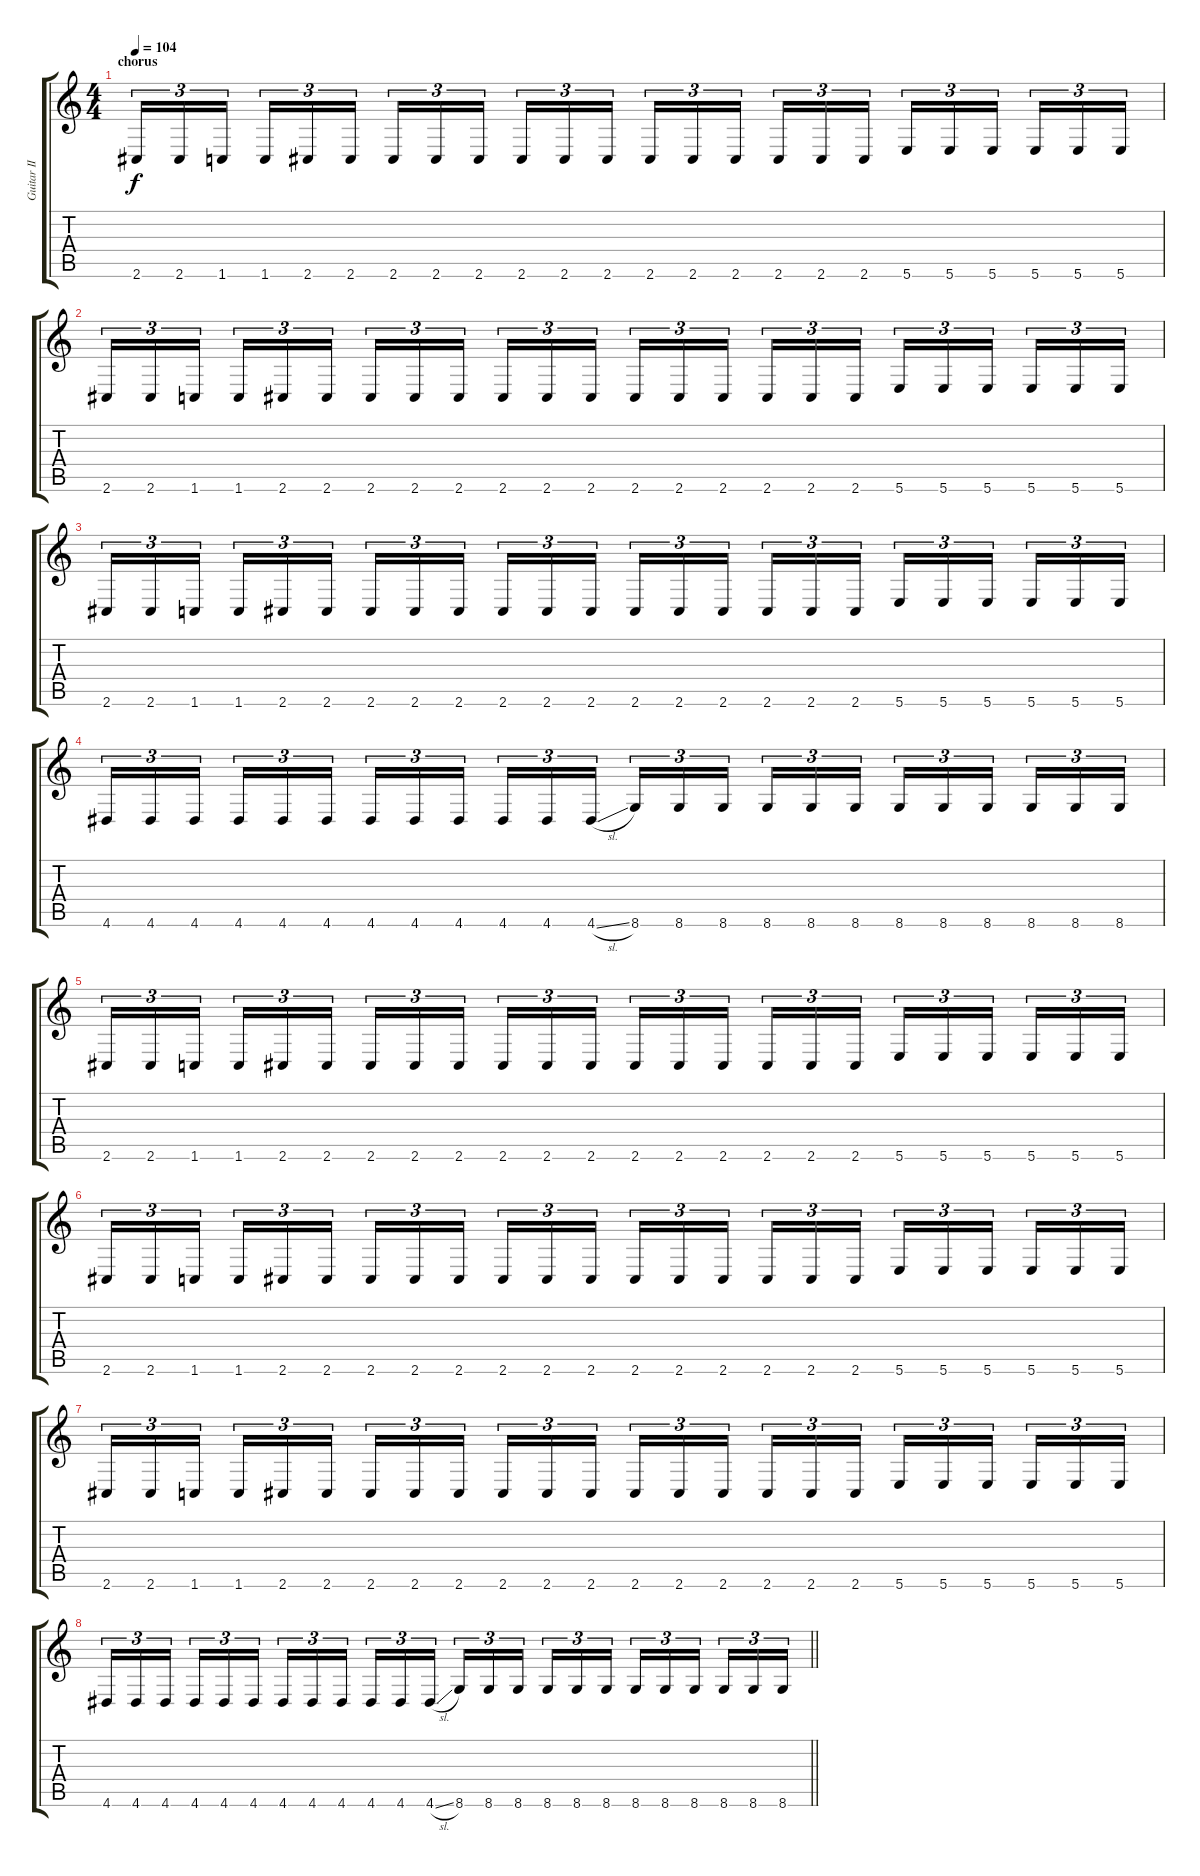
\track ("Guitar II" "Guitar II") {instrument distortionguitar}
\staff {score tabs}
\tuning (B3 Gb3 D3 A2 E2 B1) {hide}
\ts (4 4)
\section ("" "chorus")
\tempo 104
\clef g2
\ks c
2.6.16{tu (3 2) dy f} 2.6.16{tu (3 2)} 1.6.16{tu (3 2) beam splitsecondary} 1.6.16{tu (3 2)} 2.6.16{tu (3 2)} 2.6.16{tu (3 2)} 2.6.16{tu (3 2)} 2.6.16{tu (3 2)} 2.6.16{tu (3 2) beam splitsecondary} 2.6.16{tu (3 2)} 2.6.16{tu (3 2)} 2.6.16{tu (3 2)} 2.6.16{tu (3 2)} 2.6.16{tu (3 2)} 2.6.16{tu (3 2) beam splitsecondary} 2.6.16{tu (3 2)} 2.6.16{tu (3 2)} 2.6.16{tu (3 2)} 5.6.16{tu (3 2)} 5.6.16{tu (3 2)} 5.6.16{tu (3 2) beam splitsecondary} 5.6.16{tu (3 2)} 5.6.16{tu (3 2)} 5.6.16{tu (3 2)} |
2.6.16{tu (3 2)} 2.6.16{tu (3 2)} 1.6.16{tu (3 2) beam splitsecondary} 1.6.16{tu (3 2)} 2.6.16{tu (3 2)} 2.6.16{tu (3 2)} 2.6.16{tu (3 2)} 2.6.16{tu (3 2)} 2.6.16{tu (3 2) beam splitsecondary} 2.6.16{tu (3 2)} 2.6.16{tu (3 2)} 2.6.16{tu (3 2)} 2.6.16{tu (3 2)} 2.6.16{tu (3 2)} 2.6.16{tu (3 2) beam splitsecondary} 2.6.16{tu (3 2)} 2.6.16{tu (3 2)} 2.6.16{tu (3 2)} 5.6.16{tu (3 2)} 5.6.16{tu (3 2)} 5.6.16{tu (3 2) beam splitsecondary} 5.6.16{tu (3 2)} 5.6.16{tu (3 2)} 5.6.16{tu (3 2)} |
2.6.16{tu (3 2)} 2.6.16{tu (3 2)} 1.6.16{tu (3 2) beam splitsecondary} 1.6.16{tu (3 2)} 2.6.16{tu (3 2)} 2.6.16{tu (3 2)} 2.6.16{tu (3 2)} 2.6.16{tu (3 2)} 2.6.16{tu (3 2) beam splitsecondary} 2.6.16{tu (3 2)} 2.6.16{tu (3 2)} 2.6.16{tu (3 2)} 2.6.16{tu (3 2)} 2.6.16{tu (3 2)} 2.6.16{tu (3 2) beam splitsecondary} 2.6.16{tu (3 2)} 2.6.16{tu (3 2)} 2.6.16{tu (3 2)} 5.6.16{tu (3 2)} 5.6.16{tu (3 2)} 5.6.16{tu (3 2) beam splitsecondary} 5.6.16{tu (3 2)} 5.6.16{tu (3 2)} 5.6.16{tu (3 2)} |
4.6.16{tu (3 2)} 4.6.16{tu (3 2)} 4.6.16{tu (3 2) beam splitsecondary} 4.6.16{tu (3 2)} 4.6.16{tu (3 2)} 4.6.16{tu (3 2)} 4.6.16{tu (3 2)} 4.6.16{tu (3 2)} 4.6.16{tu (3 2) beam splitsecondary} 4.6.16{tu (3 2)} 4.6.16{tu (3 2)} 4.6{sl}.16{tu (3 2)} 8.6.16{tu (3 2)} 8.6.16{tu (3 2)} 8.6.16{tu (3 2) beam splitsecondary} 8.6.16{tu (3 2)} 8.6.16{tu (3 2)} 8.6.16{tu (3 2)} 8.6.16{tu (3 2)} 8.6.16{tu (3 2)} 8.6.16{tu (3 2) beam splitsecondary} 8.6.16{tu (3 2)} 8.6.16{tu (3 2)} 8.6.16{tu (3 2)} |
2.6.16{tu (3 2)} 2.6.16{tu (3 2)} 1.6.16{tu (3 2) beam splitsecondary} 1.6.16{tu (3 2)} 2.6.16{tu (3 2)} 2.6.16{tu (3 2)} 2.6.16{tu (3 2)} 2.6.16{tu (3 2)} 2.6.16{tu (3 2) beam splitsecondary} 2.6.16{tu (3 2)} 2.6.16{tu (3 2)} 2.6.16{tu (3 2)} 2.6.16{tu (3 2)} 2.6.16{tu (3 2)} 2.6.16{tu (3 2) beam splitsecondary} 2.6.16{tu (3 2)} 2.6.16{tu (3 2)} 2.6.16{tu (3 2)} 5.6.16{tu (3 2)} 5.6.16{tu (3 2)} 5.6.16{tu (3 2) beam splitsecondary} 5.6.16{tu (3 2)} 5.6.16{tu (3 2)} 5.6.16{tu (3 2)} |
2.6.16{tu (3 2)} 2.6.16{tu (3 2)} 1.6.16{tu (3 2) beam splitsecondary} 1.6.16{tu (3 2)} 2.6.16{tu (3 2)} 2.6.16{tu (3 2)} 2.6.16{tu (3 2)} 2.6.16{tu (3 2)} 2.6.16{tu (3 2) beam splitsecondary} 2.6.16{tu (3 2)} 2.6.16{tu (3 2)} 2.6.16{tu (3 2)} 2.6.16{tu (3 2)} 2.6.16{tu (3 2)} 2.6.16{tu (3 2) beam splitsecondary} 2.6.16{tu (3 2)} 2.6.16{tu (3 2)} 2.6.16{tu (3 2)} 5.6.16{tu (3 2)} 5.6.16{tu (3 2)} 5.6.16{tu (3 2) beam splitsecondary} 5.6.16{tu (3 2)} 5.6.16{tu (3 2)} 5.6.16{tu (3 2)} |
2.6.16{tu (3 2)} 2.6.16{tu (3 2)} 1.6.16{tu (3 2) beam splitsecondary} 1.6.16{tu (3 2)} 2.6.16{tu (3 2)} 2.6.16{tu (3 2)} 2.6.16{tu (3 2)} 2.6.16{tu (3 2)} 2.6.16{tu (3 2) beam splitsecondary} 2.6.16{tu (3 2)} 2.6.16{tu (3 2)} 2.6.16{tu (3 2)} 2.6.16{tu (3 2)} 2.6.16{tu (3 2)} 2.6.16{tu (3 2) beam splitsecondary} 2.6.16{tu (3 2)} 2.6.16{tu (3 2)} 2.6.16{tu (3 2)} 5.6.16{tu (3 2)} 5.6.16{tu (3 2)} 5.6.16{tu (3 2) beam splitsecondary} 5.6.16{tu (3 2)} 5.6.16{tu (3 2)} 5.6.16{tu (3 2)} |
\barLineRight lightlight
4.6.16{tu (3 2)} 4.6.16{tu (3 2)} 4.6.16{tu (3 2) beam splitsecondary} 4.6.16{tu (3 2)} 4.6.16{tu (3 2)} 4.6.16{tu (3 2)} 4.6.16{tu (3 2)} 4.6.16{tu (3 2)} 4.6.16{tu (3 2) beam splitsecondary} 4.6.16{tu (3 2)} 4.6.16{tu (3 2)} 4.6{sl}.16{tu (3 2)} 8.6.16{tu (3 2)} 8.6.16{tu (3 2)} 8.6.16{tu (3 2) beam splitsecondary} 8.6.16{tu (3 2)} 8.6.16{tu (3 2)} 8.6.16{tu (3 2)} 8.6.16{tu (3 2)} 8.6.16{tu (3 2)} 8.6.16{tu (3 2) beam splitsecondary} 8.6.16{tu (3 2)} 8.6.16{tu (3 2)} 8.6.16{tu (3 2)}
